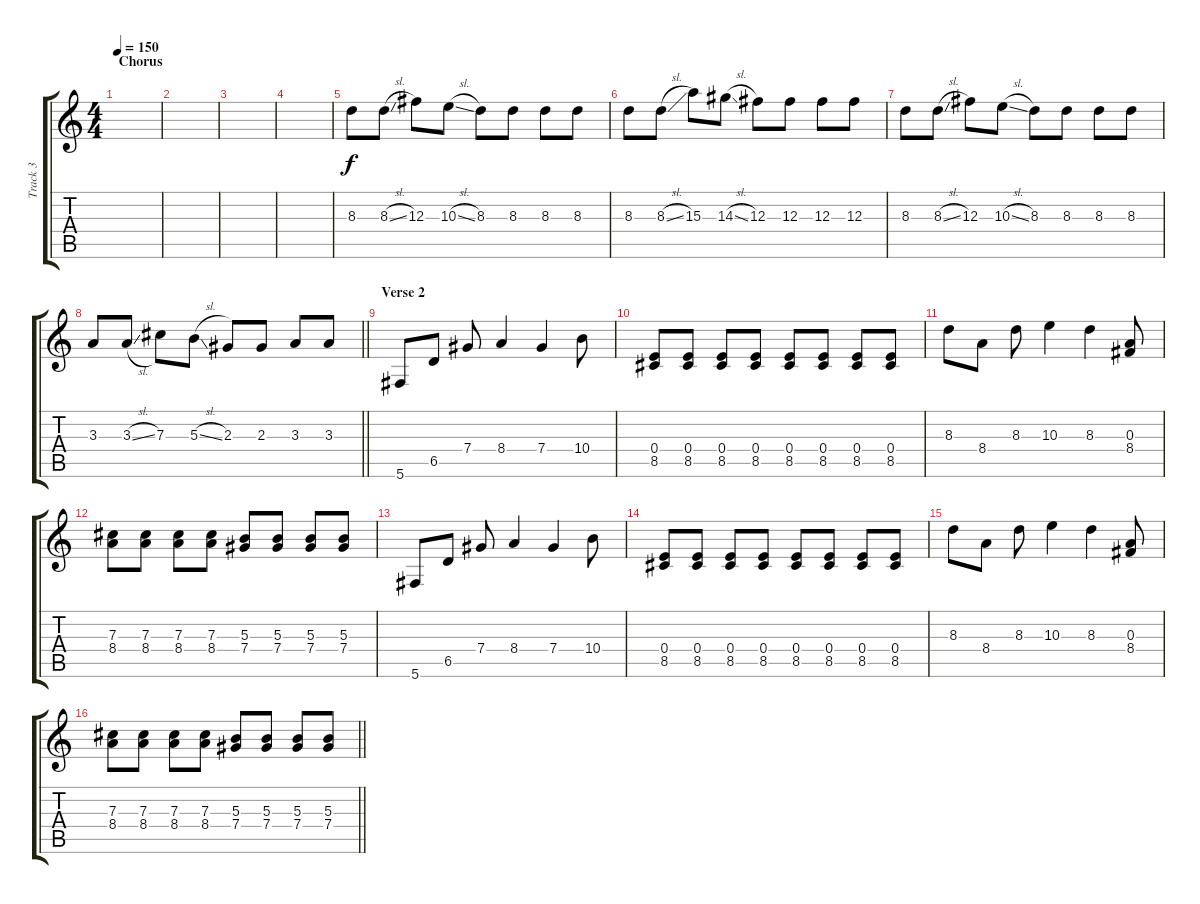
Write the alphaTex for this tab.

\track ("Track 3" "Track 3") {instrument acousticguitarsteel}
\staff {score tabs}
\tuning (Eb4 Bb3 Gb3 Db3 Ab2 Db2) {hide}
\ts (4 4)
\section ("" "Chorus")
\tempo 150
\clef g2
\ks c
|
|
|
|
8.3.8 8.3{sl}.8 12.3.8 10.3{sl}.8 8.3.8 8.3.8 8.3.8 8.3.8 |
8.3.8 8.3{sl}.8 15.3.8 14.3{sl}.8 12.3.8 12.3.8 12.3.8 12.3.8 |
8.3.8 8.3{sl}.8 12.3.8 10.3{sl}.8 8.3.8 8.3.8 8.3.8 8.3.8 |
\barLineRight lightlight
3.3.8 3.3{sl}.8 7.3.8 5.3{sl}.8 2.3.8 2.3.8 3.3.8 3.3.8 |
\section ("" "Verse 2")
5.6.8 6.5.8 7.4.8 8.4.4 7.4.4 10.4.8 |
(0.4 8.5).8 (0.4 8.5).8 (0.4 8.5).8 (0.4 8.5).8 (0.4 8.5).8 (0.4 8.5).8 (0.4 8.5).8 (0.4 8.5).8 |
8.3.8 8.4.8 8.3.8 10.3.4 8.3.4 (0.3 8.4).8 |
(7.3 8.4).8 (7.3 8.4).8 (7.3 8.4).8 (7.3 8.4).8 (5.3 7.4).8 (5.3 7.4).8 (5.3 7.4).8 (5.3 7.4).8 |
5.6.8 6.5.8 7.4.8 8.4.4 7.4.4 10.4.8 |
(0.4 8.5).8 (0.4 8.5).8 (0.4 8.5).8 (0.4 8.5).8 (0.4 8.5).8 (0.4 8.5).8 (0.4 8.5).8 (0.4 8.5).8 |
8.3.8 8.4.8 8.3.8 10.3.4 8.3.4 (0.3 8.4).8 |
\barLineRight lightlight
(7.3 8.4).8 (7.3 8.4).8 (7.3 8.4).8 (7.3 8.4).8 (5.3 7.4).8 (5.3 7.4).8 (5.3 7.4).8 (5.3 7.4).8
